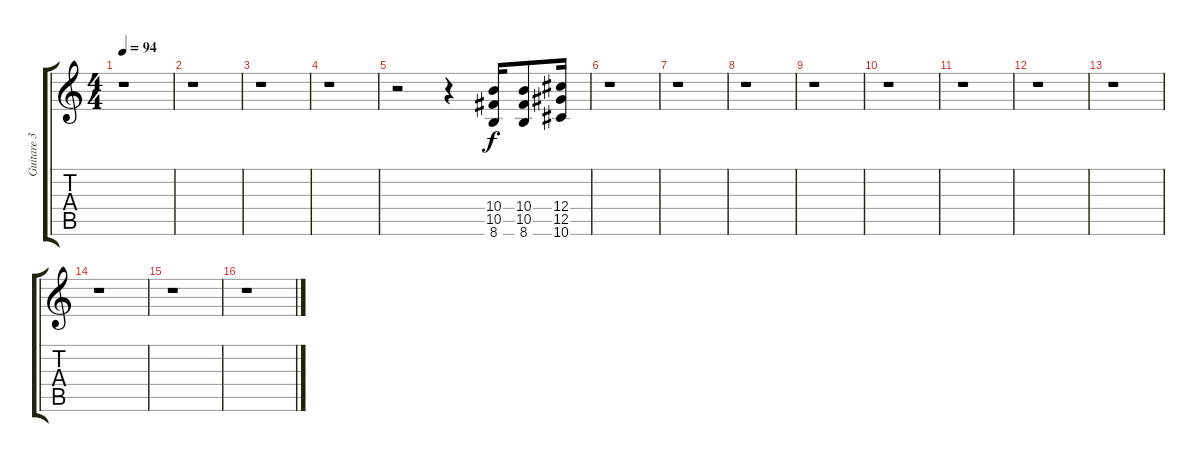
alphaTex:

\track ("Guitare 3" "Guitare 3") {instrument distortionguitar}
\staff {score tabs}
\tuning (Eb4 Bb3 Gb3 Db3 Ab2 Eb2) {hide}
\ts (4 4)
\tempo 94
\clef g2
\ks c
r.1{dy f} |
r.1 |
r.1 |
r.1 |
r.2 r.4 (10.4 10.5 8.6).16 (10.4 10.5 8.6).8 (12.4 12.5 10.6).16 |
r.1 |
r.1 |
r.1 |
r.1 |
r.1 |
r.1 |
r.1 |
r.1 |
r.1 |
r.1 |
r.1
